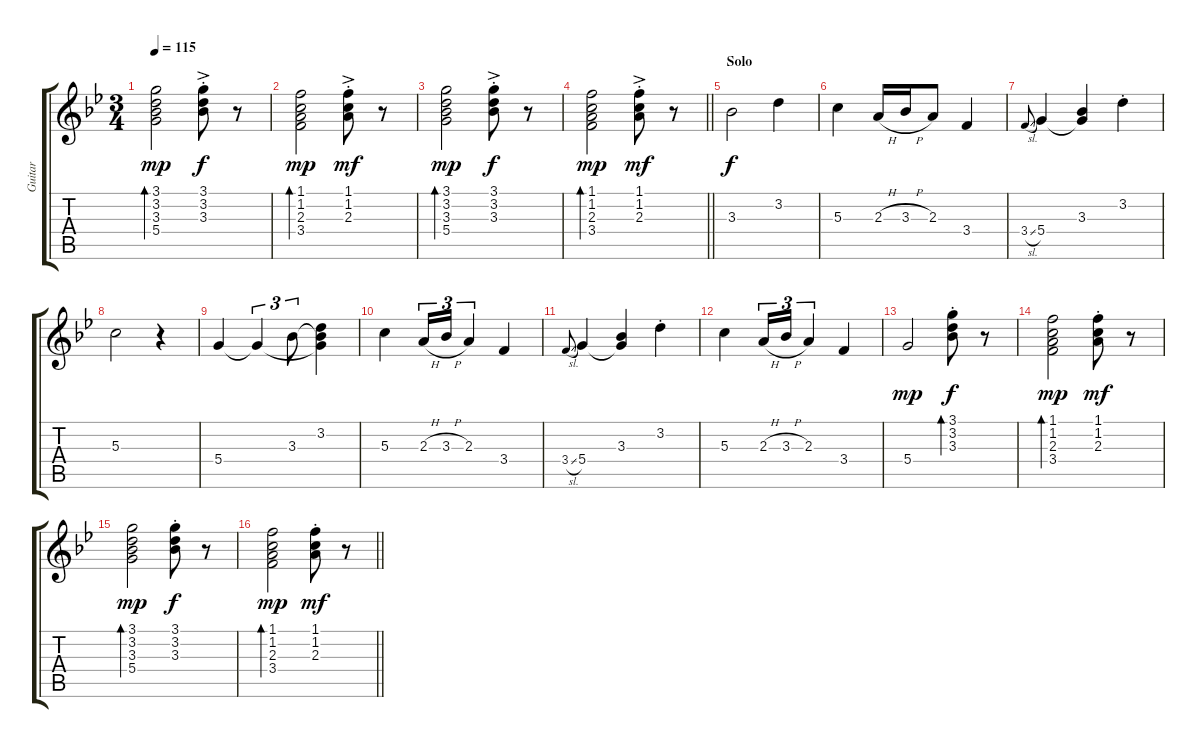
\track ("Guitar" "Guitar") {instrument electricguitarjazz}
\staff {score tabs}
\tuning (E4 B3 G3 D3 A2 E2) {hide}
\ts (3 4)
\tempo 115
\clef g2
\ks gminor
(3.1 3.2 3.3 5.4).2{bd 120 dy mp} (3.1{ac st} 3.2{ac st} 3.3{ac st}).8{dy f} r.8 |
(1.1 1.2 2.3 3.4).2{bd 120 dy mp} (1.1{ac st} 1.2{ac st} 2.3{ac st}).8{dy mf} r.8 |
(3.1 3.2 3.3 5.4).2{bd 120 dy mp} (3.1{ac st} 3.2{ac st} 3.3{ac st}).8{dy f} r.8 |
\barLineRight lightlight
(1.1 1.2 2.3 3.4).2{bd 120 dy mp} (1.1{ac st} 1.2{ac st} 2.3{ac st}).8{dy mf} r.8 |
\section ("" "Solo")
3.3.2{dy f} 3.2.4 |
5.3.4 2.3{h}.16 3.3{h}.16 2.3.8 3.4.4 |
3.4{sl}.8{gr onbeat} 5.4.4 (3.3 5.4{t}).4 3.2{st}.4 |
5.3.2 r.4 |
5.4.4 5.4{t}.4{tu (3 2)} 3.3.8{tu (3 2)} (3.2 3.3{t} 5.4{t}).4 |
5.3.4 2.3{h}.16{tu (3 2)} 3.3{h}.16{tu (3 2)} 2.3.4{tu (3 2)} 3.4.4 |
3.4{sl}.8{gr onbeat} 5.4.4 (3.3 5.4{t}).4 3.2{st}.4 |
5.3.4 2.3{h}.16{tu (3 2)} 3.3{h}.16{tu (3 2)} 2.3.4{tu (3 2)} 3.4.4 |
5.4.2{dy mp} (3.1{st} 3.2{st} 3.3{st}).8{bd 60 dy f} r.8 |
(1.1 1.2 2.3 3.4).2{bd 120 dy mp} (1.1{st} 1.2{st} 2.3{st}).8{dy mf} r.8 |
(3.1 3.2 3.3 5.4).2{bd 120 dy mp} (3.1{st} 3.2{st} 3.3{st}).8{dy f} r.8 |
\barLineRight lightlight
(1.1 1.2 2.3 3.4).2{bd 120 dy mp} (1.1{st} 1.2{st} 2.3{st}).8{dy mf} r.8
